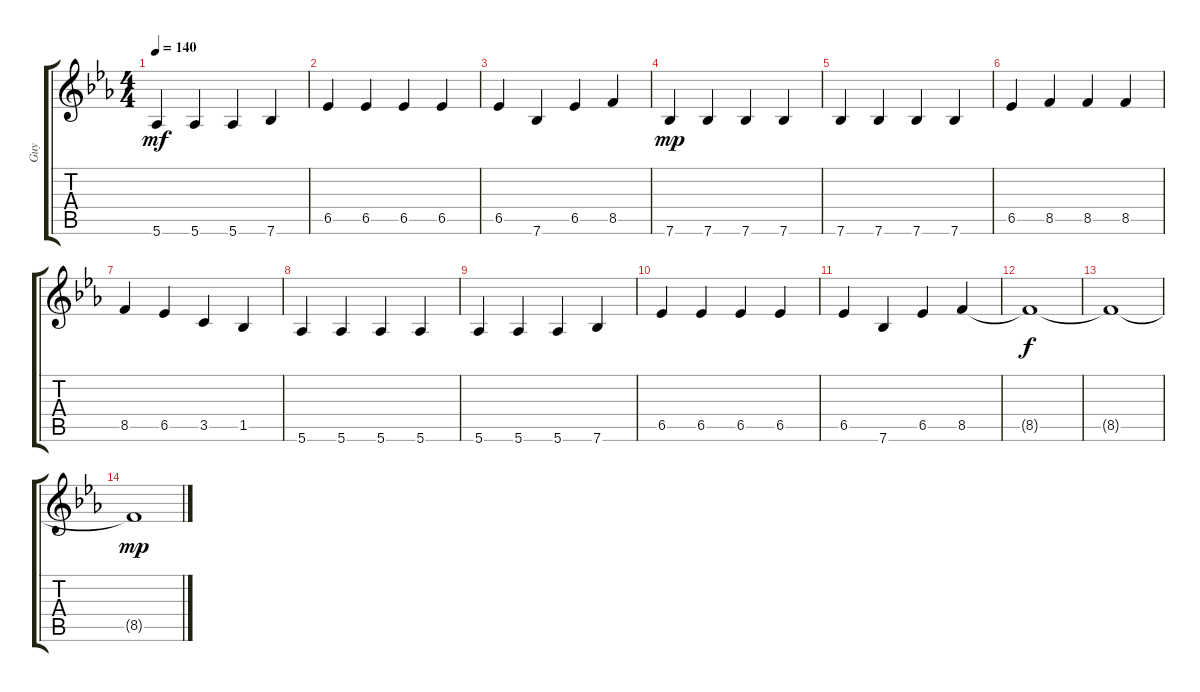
\track ("Guy" "Guy") {instrument electricbassfinger}
\staff {score tabs}
\tuning (E4 B3 G3 D3 A2 Eb2) {hide}
\ts (4 4)
\tempo 140
\clef g2
\ks eb
5.6.4{dy mf} 5.6.4 5.6.4 7.6.4 |
6.5.4 6.5.4 6.5.4 6.5.4 |
6.5.4 7.6.4 6.5.4 8.5.4 |
7.6.4{dy mp} 7.6.4 7.6.4 7.6.4 |
7.6.4 7.6.4 7.6.4 7.6.4 |
6.5.4 8.5.4 8.5.4 8.5.4 |
8.5.4 6.5.4 3.5.4 1.5.4 |
5.6.4 5.6.4 5.6.4 5.6.4 |
5.6.4 5.6.4 5.6.4 7.6.4 |
6.5.4 6.5.4 6.5.4 6.5.4 |
6.5.4 7.6.4 6.5.4 8.5.4 |
8.5{t}.1{dy f} |
8.5{t}.1 |
8.5{t}.1{dy mp}
